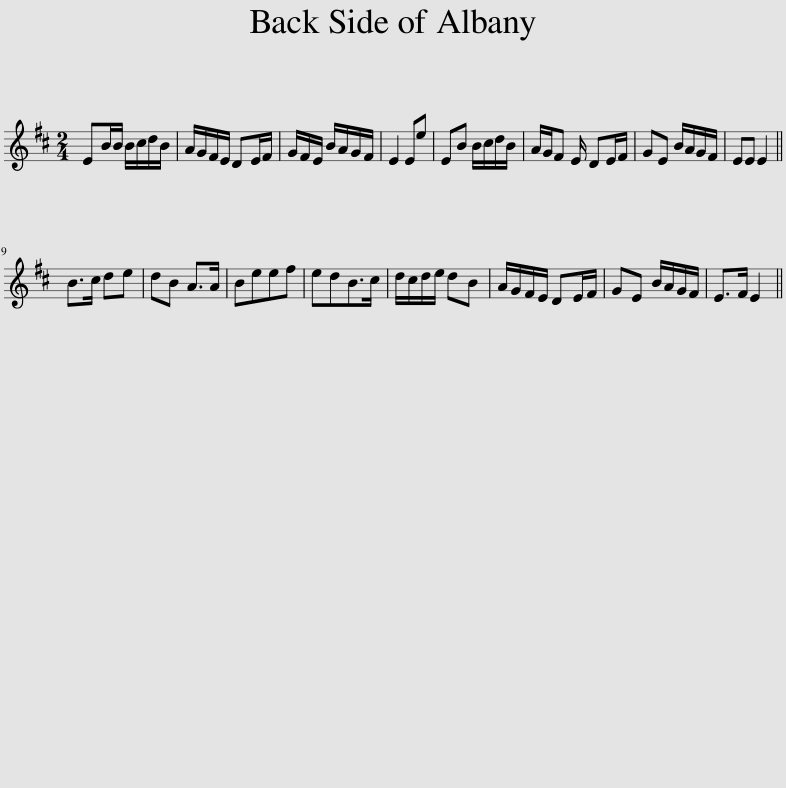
X:1
L:1/8
M:2/4
I:linebreak $
K:D
V:1 treble
V:1
 EB/B/ B/c/d/B/ | A/G/F/E/ DE/F/ | G/F/E/ B/A/G/F/ | E2 Ee | EB B/c/d/B/ | %5
 A/G/F E/ DE/F/ | GE B/A/G/F/ | EE E2 ||$ B>c de | dB A>A | %10
 Beef | edB>c | d/c/d/e/ dB | A/G/F/E/ DE/F/ | GE B/A/G/F/ | %15
 E>F E2 || %16
